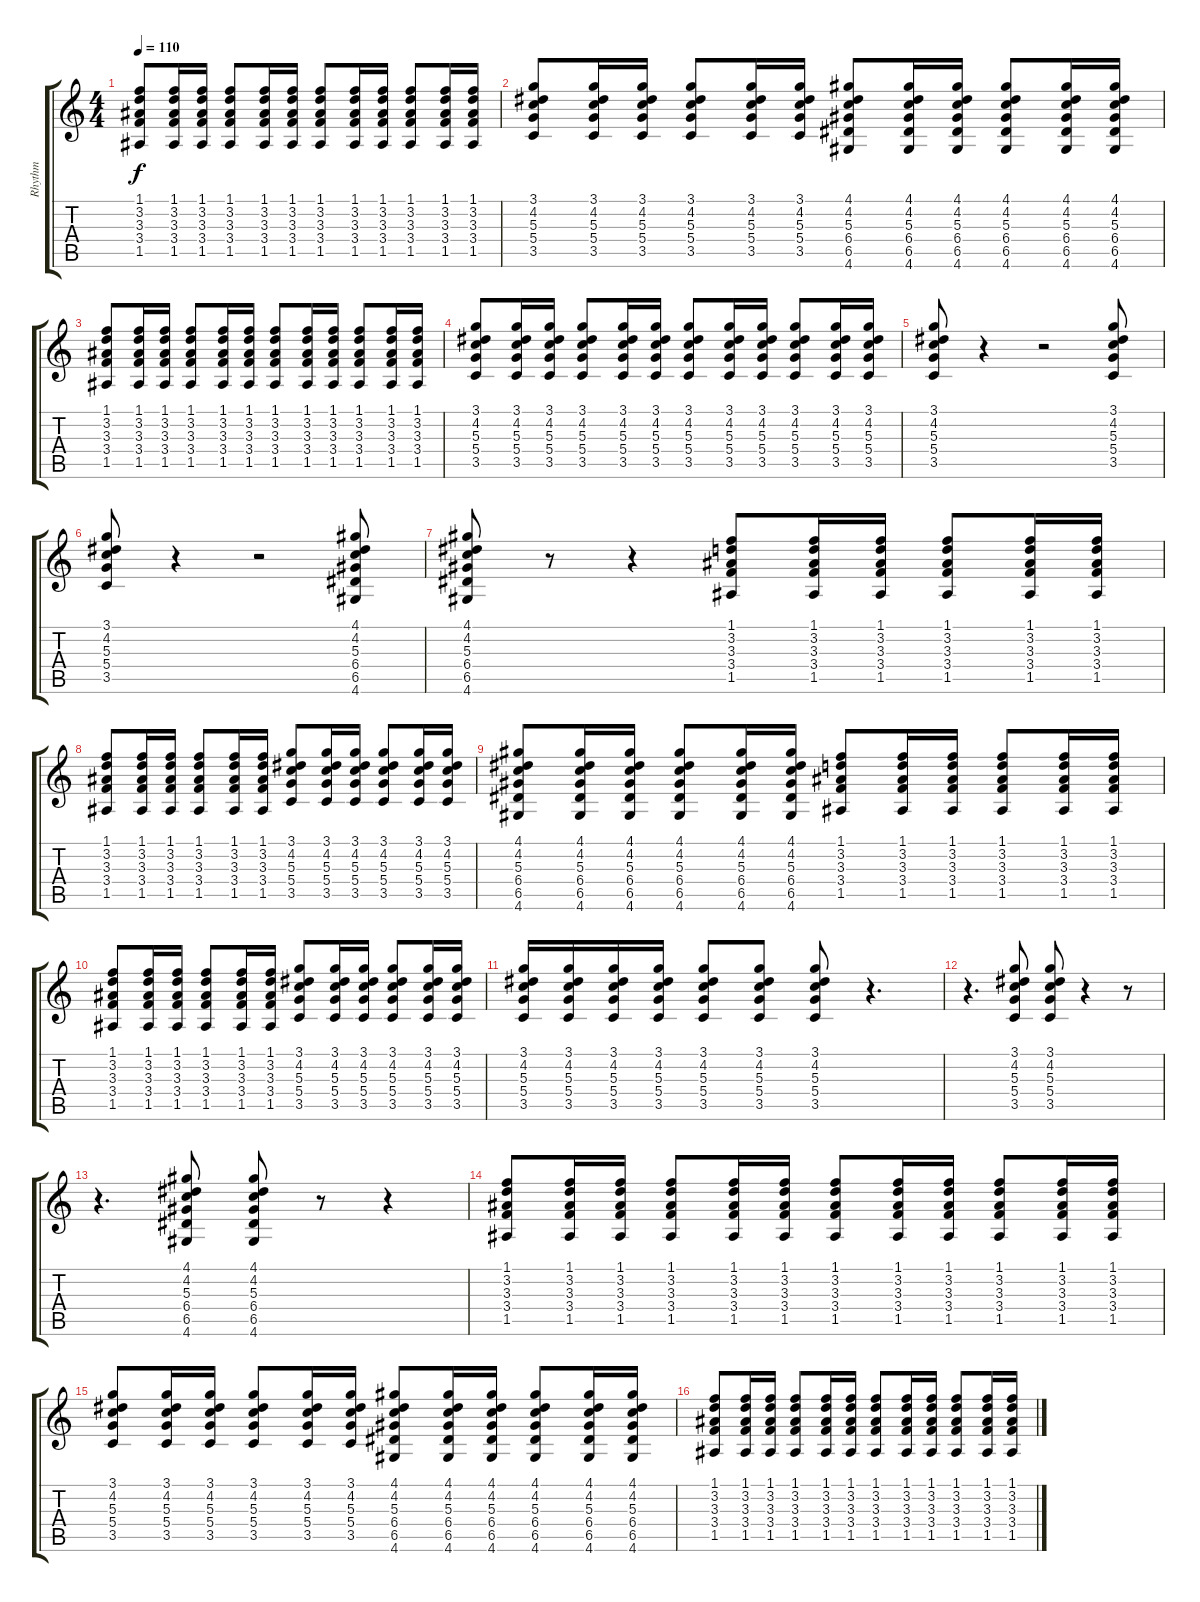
\track ("Rhythm" "Rhythm") {instrument acousticguitarsteel}
\staff {score tabs}
\tuning (E4 B3 G3 D3 A2 E2) {hide}
\ts (4 4)
\tempo 110
\clef g2
\ks c
(1.1 3.2 3.3 3.4 1.5).8{dy f} (1.1 3.2 3.3 3.4 1.5).16 (1.1 3.2 3.3 3.4 1.5).16 (1.1 3.2 3.3 3.4 1.5).8 (1.1 3.2 3.3 3.4 1.5).16 (1.1 3.2 3.3 3.4 1.5).16 (1.1 3.2 3.3 3.4 1.5).8 (1.1 3.2 3.3 3.4 1.5).16 (1.1 3.2 3.3 3.4 1.5).16 (1.1 3.2 3.3 3.4 1.5).8 (1.1 3.2 3.3 3.4 1.5).16 (1.1 3.2 3.3 3.4 1.5).16 |
(3.1 4.2 5.3 5.4 3.5).8 (3.1 4.2 5.3 5.4 3.5).16 (3.1 4.2 5.3 5.4 3.5).16 (3.1 4.2 5.3 5.4 3.5).8 (3.1 4.2 5.3 5.4 3.5).16 (3.1 4.2 5.3 5.4 3.5).16 (4.1 4.2 5.3 6.4 6.5 4.6).8 (4.1 4.2 5.3 6.4 6.5 4.6).16 (4.1 4.2 5.3 6.4 6.5 4.6).16 (4.1 4.2 5.3 6.4 6.5 4.6).8 (4.1 4.2 5.3 6.4 6.5 4.6).16 (4.1 4.2 5.3 6.4 6.5 4.6).16 |
(1.1 3.2 3.3 3.4 1.5).8 (1.1 3.2 3.3 3.4 1.5).16 (1.1 3.2 3.3 3.4 1.5).16 (1.1 3.2 3.3 3.4 1.5).8 (1.1 3.2 3.3 3.4 1.5).16 (1.1 3.2 3.3 3.4 1.5).16 (1.1 3.2 3.3 3.4 1.5).8 (1.1 3.2 3.3 3.4 1.5).16 (1.1 3.2 3.3 3.4 1.5).16 (1.1 3.2 3.3 3.4 1.5).8 (1.1 3.2 3.3 3.4 1.5).16 (1.1 3.2 3.3 3.4 1.5).16 |
(3.1 4.2 5.3 5.4 3.5).8 (3.1 4.2 5.3 5.4 3.5).16 (3.1 4.2 5.3 5.4 3.5).16 (3.1 4.2 5.3 5.4 3.5).8 (3.1 4.2 5.3 5.4 3.5).16 (3.1 4.2 5.3 5.4 3.5).16 (3.1 4.2 5.3 5.4 3.5).8 (3.1 4.2 5.3 5.4 3.5).16 (3.1 4.2 5.3 5.4 3.5).16 (3.1 4.2 5.3 5.4 3.5).8 (3.1 4.2 5.3 5.4 3.5).16 (3.1 4.2 5.3 5.4 3.5).16 |
(3.1 4.2 5.3 5.4 3.5).8 r.4 r.2 (3.1 4.2 5.3 5.4 3.5).8 |
(3.1 4.2 5.3 5.4 3.5).8 r.4 r.2 (4.1 4.2 5.3 6.4 6.5 4.6).8 |
(4.1 4.2 5.3 6.4 6.5 4.6).8 r.8 r.4 (1.1 3.2 3.3 3.4 1.5).8 (1.1 3.2 3.3 3.4 1.5).16 (1.1 3.2 3.3 3.4 1.5).16 (1.1 3.2 3.3 3.4 1.5).8 (1.1 3.2 3.3 3.4 1.5).16 (1.1 3.2 3.3 3.4 1.5).16 |
(1.1 3.2 3.3 3.4 1.5).8 (1.1 3.2 3.3 3.4 1.5).16 (1.1 3.2 3.3 3.4 1.5).16 (1.1 3.2 3.3 3.4 1.5).8 (1.1 3.2 3.3 3.4 1.5).16 (1.1 3.2 3.3 3.4 1.5).16 (3.1 4.2 5.3 5.4 3.5).8 (3.1 4.2 5.3 5.4 3.5).16 (3.1 4.2 5.3 5.4 3.5).16 (3.1 4.2 5.3 5.4 3.5).8 (3.1 4.2 5.3 5.4 3.5).16 (3.1 4.2 5.3 5.4 3.5).16 |
(4.1 4.2 5.3 6.4 6.5 4.6).8 (4.1 4.2 5.3 6.4 6.5 4.6).16 (4.1 4.2 5.3 6.4 6.5 4.6).16 (4.1 4.2 5.3 6.4 6.5 4.6).8 (4.1 4.2 5.3 6.4 6.5 4.6).16 (4.1 4.2 5.3 6.4 6.5 4.6).16 (1.1 3.2 3.3 3.4 1.5).8 (1.1 3.2 3.3 3.4 1.5).16 (1.1 3.2 3.3 3.4 1.5).16 (1.1 3.2 3.3 3.4 1.5).8 (1.1 3.2 3.3 3.4 1.5).16 (1.1 3.2 3.3 3.4 1.5).16 |
(1.1 3.2 3.3 3.4 1.5).8 (1.1 3.2 3.3 3.4 1.5).16 (1.1 3.2 3.3 3.4 1.5).16 (1.1 3.2 3.3 3.4 1.5).8 (1.1 3.2 3.3 3.4 1.5).16 (1.1 3.2 3.3 3.4 1.5).16 (3.1 4.2 5.3 5.4 3.5).8 (3.1 4.2 5.3 5.4 3.5).16 (3.1 4.2 5.3 5.4 3.5).16 (3.1 4.2 5.3 5.4 3.5).8 (3.1 4.2 5.3 5.4 3.5).16 (3.1 4.2 5.3 5.4 3.5).16 |
(3.1 4.2 5.3 5.4 3.5).16 (3.1 4.2 5.3 5.4 3.5).16 (3.1 4.2 5.3 5.4 3.5).16 (3.1 4.2 5.3 5.4 3.5).16 (3.1 4.2 5.3 5.4 3.5).8 (3.1 4.2 5.3 5.4 3.5).8 (3.1 4.2 5.3 5.4 3.5).8 r.4{d} |
r.4{d} (3.1 4.2 5.3 5.4 3.5).8 (3.1 4.2 5.3 5.4 3.5).8 r.4 r.8 |
r.4{d} (4.1 4.2 5.3 6.4 6.5 4.6).8 (4.1 4.2 5.3 6.4 6.5 4.6).8 r.8 r.4 |
(1.1 3.2 3.3 3.4 1.5).8 (1.1 3.2 3.3 3.4 1.5).16 (1.1 3.2 3.3 3.4 1.5).16 (1.1 3.2 3.3 3.4 1.5).8 (1.1 3.2 3.3 3.4 1.5).16 (1.1 3.2 3.3 3.4 1.5).16 (1.1 3.2 3.3 3.4 1.5).8 (1.1 3.2 3.3 3.4 1.5).16 (1.1 3.2 3.3 3.4 1.5).16 (1.1 3.2 3.3 3.4 1.5).8 (1.1 3.2 3.3 3.4 1.5).16 (1.1 3.2 3.3 3.4 1.5).16 |
(3.1 4.2 5.3 5.4 3.5).8 (3.1 4.2 5.3 5.4 3.5).16 (3.1 4.2 5.3 5.4 3.5).16 (3.1 4.2 5.3 5.4 3.5).8 (3.1 4.2 5.3 5.4 3.5).16 (3.1 4.2 5.3 5.4 3.5).16 (4.1 4.2 5.3 6.4 6.5 4.6).8 (4.1 4.2 5.3 6.4 6.5 4.6).16 (4.1 4.2 5.3 6.4 6.5 4.6).16 (4.1 4.2 5.3 6.4 6.5 4.6).8 (4.1 4.2 5.3 6.4 6.5 4.6).16 (4.1 4.2 5.3 6.4 6.5 4.6).16 |
(1.1 3.2 3.3 3.4 1.5).8 (1.1 3.2 3.3 3.4 1.5).16 (1.1 3.2 3.3 3.4 1.5).16 (1.1 3.2 3.3 3.4 1.5).8 (1.1 3.2 3.3 3.4 1.5).16 (1.1 3.2 3.3 3.4 1.5).16 (1.1 3.2 3.3 3.4 1.5).8 (1.1 3.2 3.3 3.4 1.5).16 (1.1 3.2 3.3 3.4 1.5).16 (1.1 3.2 3.3 3.4 1.5).8 (1.1 3.2 3.3 3.4 1.5).16 (1.1 3.2 3.3 3.4 1.5).16
